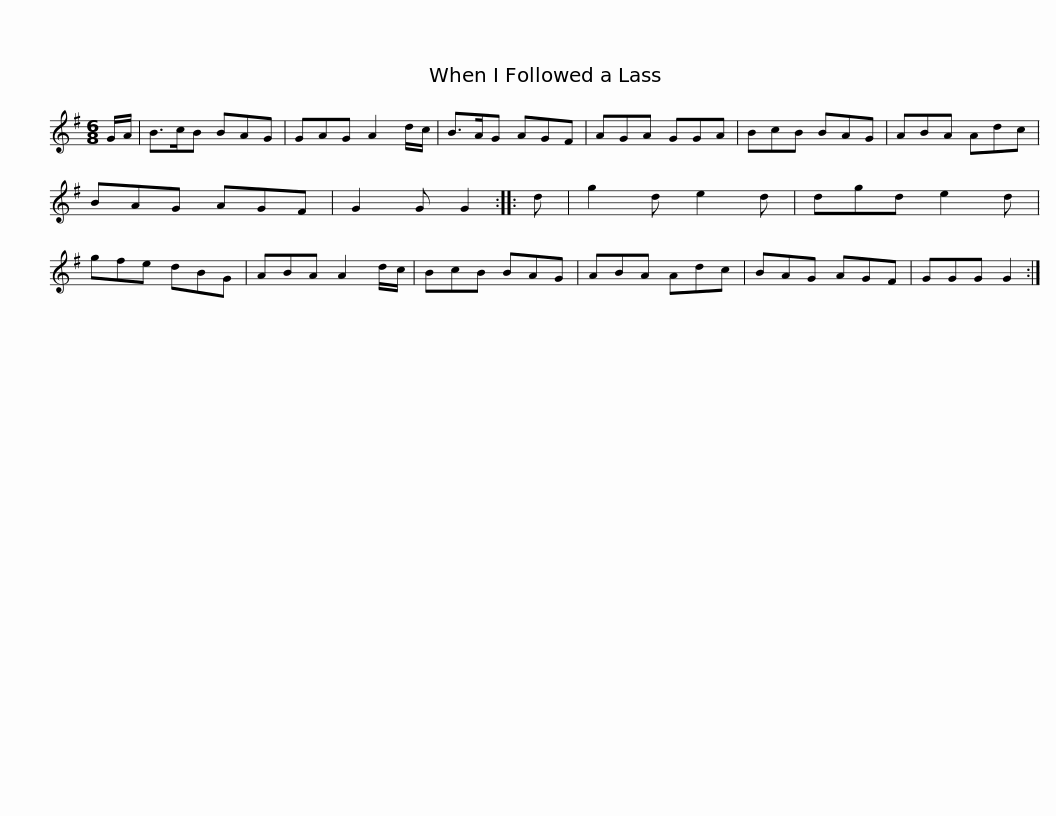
X:1
L:1/8
M:6/8
I:linebreak $
K:G
V:1 treble
V:1
 G/A/ | B>cB BAG | GAG A2 d/c/ | B>AG AGF | AGA GGA | %5
 BcB BAG | ABA Adc | BAG AGF |$ G2 G G2 :: d | %10
 g2 d e2 d | dgd e2 d | gfe dBG | ABA A2 d/c/ | BcB BAG | %15
 ABA Adc | BAG AGF |$ GGG G2 :| %18
